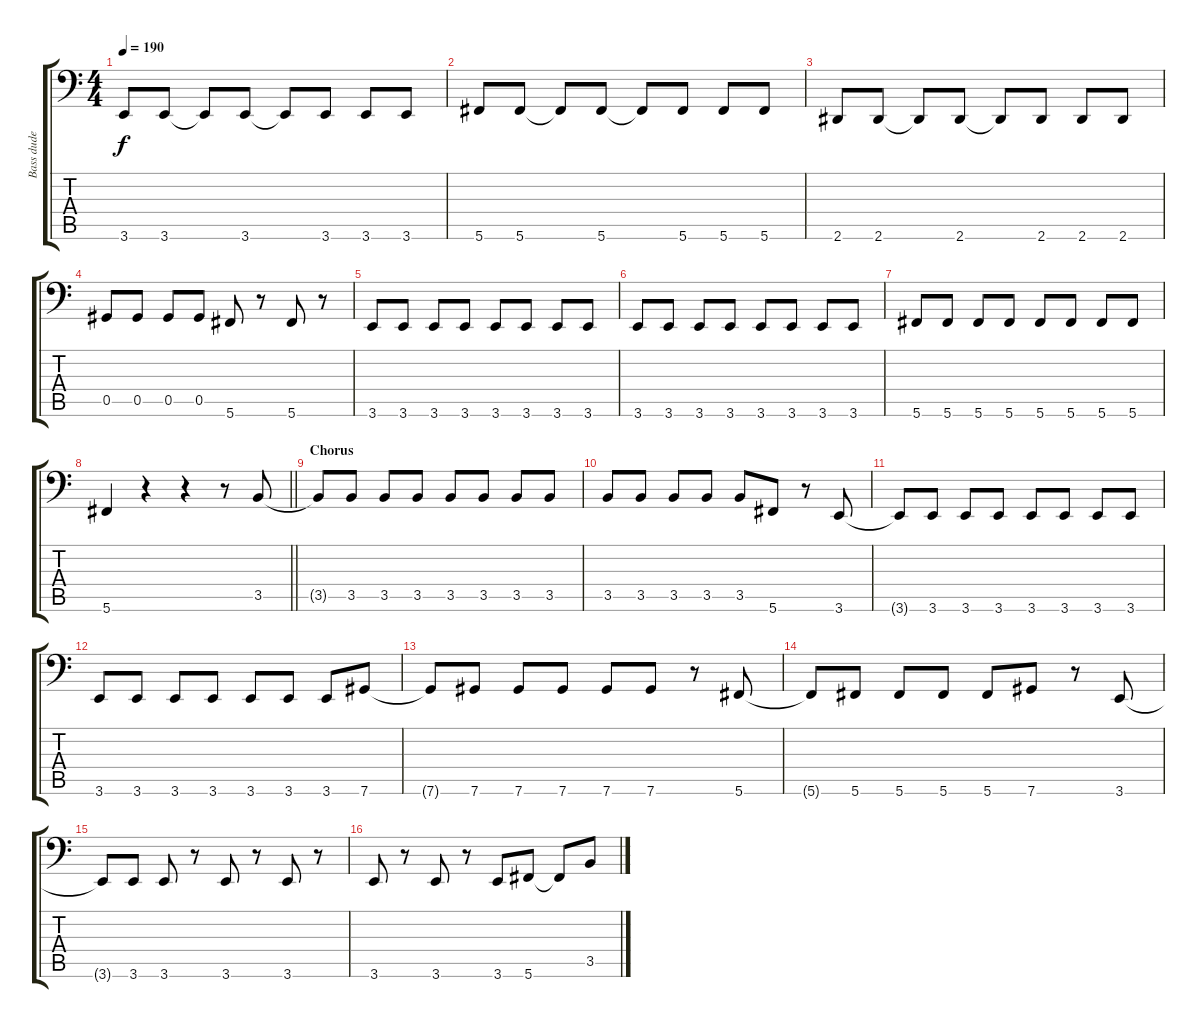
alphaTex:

\track ("Bass dude" "Bass dude") {instrument electricbasspick}
\staff {score tabs}
\tuning (Eb3 Bb2 Gb2 Db2 Ab1 Db1) {hide}
\ts (4 4)
\tempo 190
\clef f4
\ks c
3.6.8{dy f} 3.6.8 3.6{t}.8 3.6.8 3.6{t}.8 3.6.8 3.6.8 3.6.8 |
5.6.8 5.6.8 5.6{t}.8 5.6.8 5.6{t}.8 5.6.8 5.6.8 5.6.8 |
2.6.8 2.6.8 2.6{t}.8 2.6.8 2.6{t}.8 2.6.8 2.6.8 2.6.8 |
0.5.8 0.5.8 0.5.8 0.5.8 5.6.8 r.8 5.6.8 r.8 |
3.6.8 3.6.8 3.6.8 3.6.8 3.6.8 3.6.8 3.6.8 3.6.8 |
3.6.8 3.6.8 3.6.8 3.6.8 3.6.8 3.6.8 3.6.8 3.6.8 |
5.6.8 5.6.8 5.6.8 5.6.8 5.6.8 5.6.8 5.6.8 5.6.8 |
\barLineRight lightlight
5.6.4 r.4 r.4 r.8 3.5.8 |
\section ("" "Chorus")
3.5{t}.8 3.5.8 3.5.8 3.5.8 3.5.8 3.5.8 3.5.8 3.5.8 |
3.5.8 3.5.8 3.5.8 3.5.8 3.5.8 5.6.8 r.8 3.6.8 |
3.6{t}.8 3.6.8 3.6.8 3.6.8 3.6.8 3.6.8 3.6.8 3.6.8 |
3.6.8 3.6.8 3.6.8 3.6.8 3.6.8 3.6.8 3.6.8 7.6.8 |
7.6{t}.8 7.6.8 7.6.8 7.6.8 7.6.8 7.6.8 r.8 5.6.8 |
5.6{t}.8 5.6.8 5.6.8 5.6.8 5.6.8 7.6.8 r.8 3.6.8 |
3.6{t}.8 3.6.8 3.6.8 r.8 3.6.8 r.8 3.6.8 r.8 |
3.6.8 r.8 3.6.8 r.8 3.6.8 5.6.8 5.6{t}.8 3.5.8
